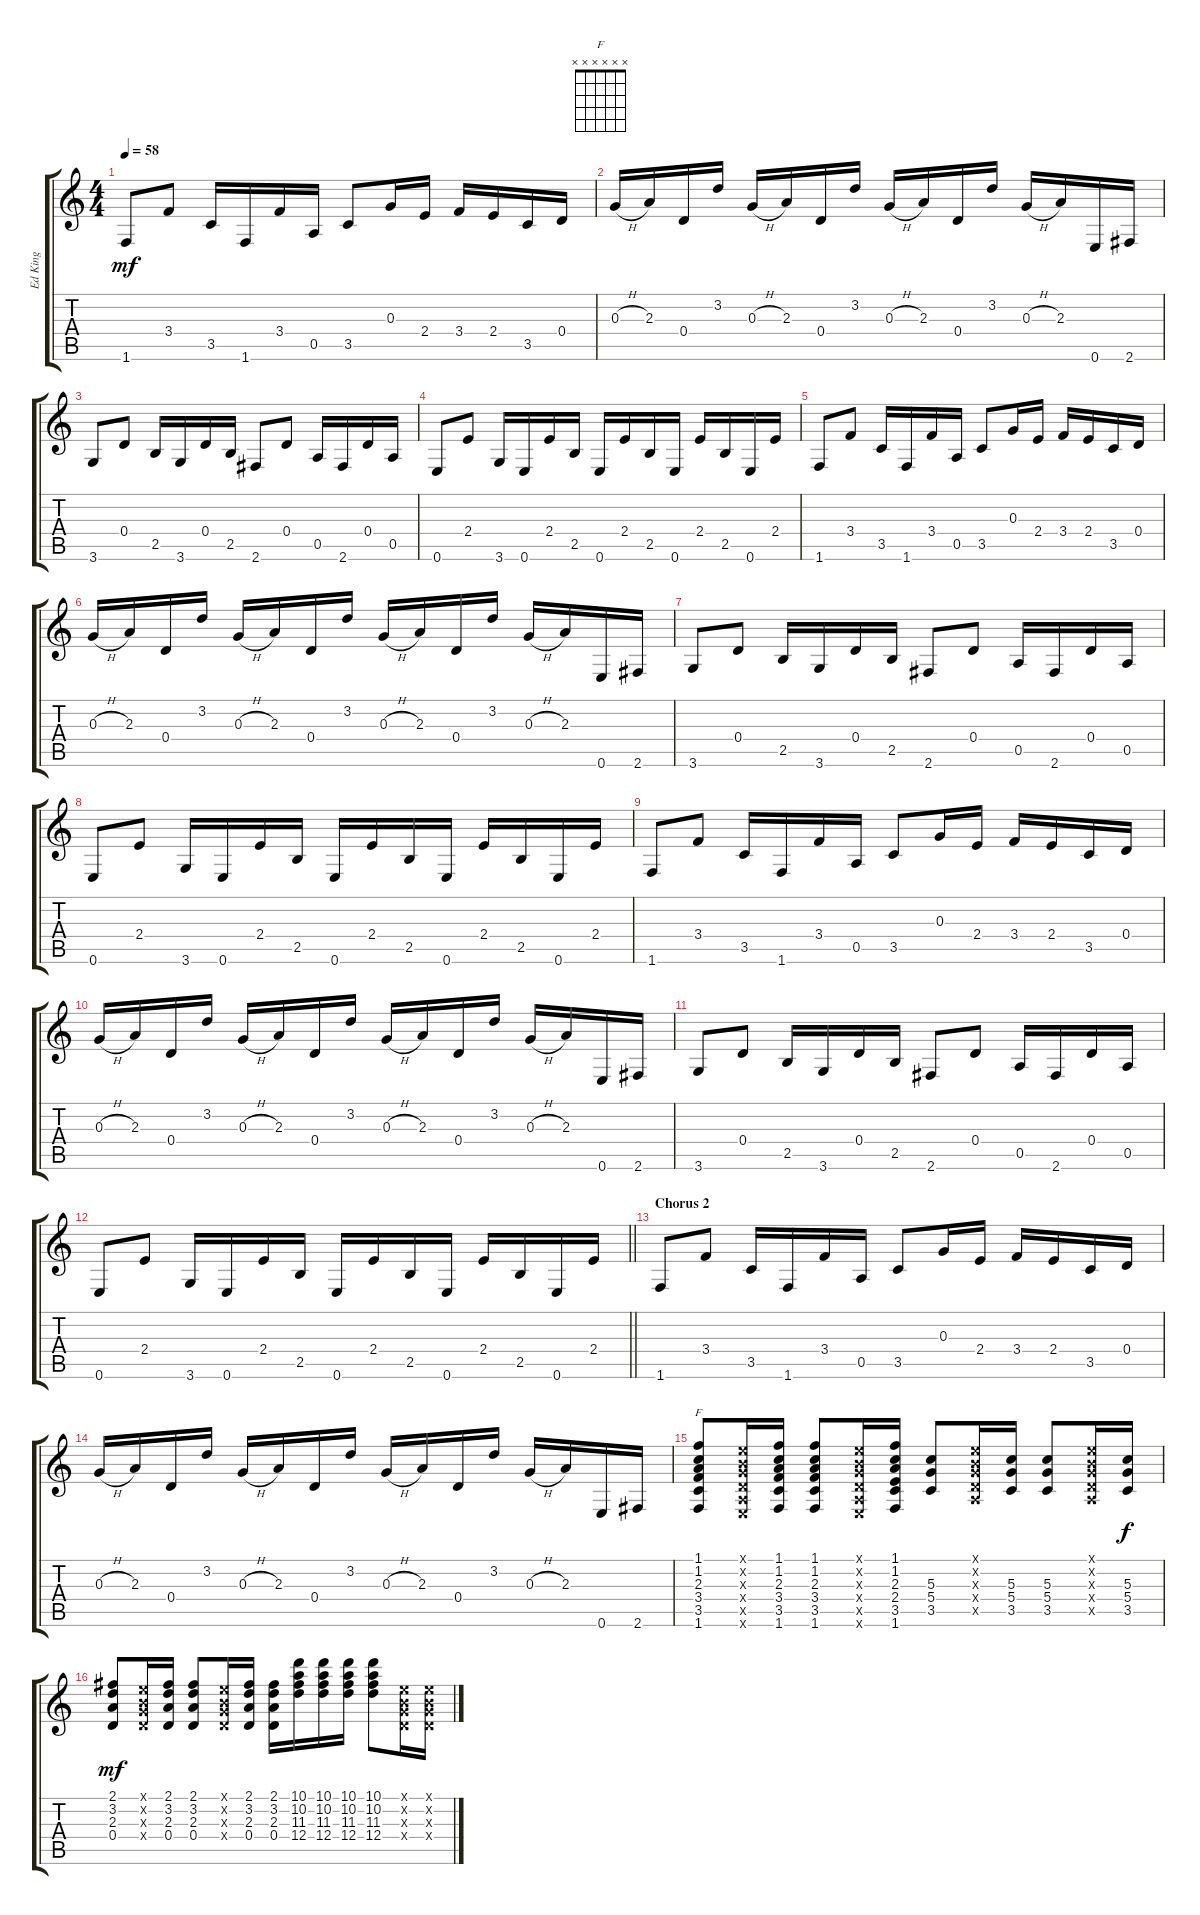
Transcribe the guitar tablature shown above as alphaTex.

\track ("Ed King" "Ed King") {instrument overdrivenguitar}
\staff {score tabs}
\tuning (E4 B3 G3 D3 A2 E2) {hide}
\chord ("F" x x x x x x)
\ts (4 4)
\tempo 58
\clef g2
\ks c
1.6.8{dy mf} 3.4.8 3.5.16 1.6.16 3.4.16 0.5.16 3.5.8 0.3.16 2.4.16 3.4.16 2.4.16 3.5.16 0.4.16 |
0.3{h}.16 2.3.16 0.4.16 3.2.16 0.3{h}.16 2.3.16 0.4.16 3.2.16 0.3{h}.16 2.3.16 0.4.16 3.2.16 0.3{h}.16 2.3.16 0.6.16 2.6.16 |
3.6.8 0.4.8 2.5.16 3.6.16 0.4.16 2.5.16 2.6.8 0.4.8 0.5.16 2.6.16 0.4.16 0.5.16 |
0.6.8 2.4.8 3.6.16 0.6.16 2.4.16 2.5.16 0.6.16 2.4.16 2.5.16 0.6.16 2.4.16 2.5.16 0.6.16 2.4.16 |
1.6.8 3.4.8 3.5.16 1.6.16 3.4.16 0.5.16 3.5.8 0.3.16 2.4.16 3.4.16 2.4.16 3.5.16 0.4.16 |
0.3{h}.16 2.3.16 0.4.16 3.2.16 0.3{h}.16 2.3.16 0.4.16 3.2.16 0.3{h}.16 2.3.16 0.4.16 3.2.16 0.3{h}.16 2.3.16 0.6.16 2.6.16 |
3.6.8 0.4.8 2.5.16 3.6.16 0.4.16 2.5.16 2.6.8 0.4.8 0.5.16 2.6.16 0.4.16 0.5.16 |
0.6.8 2.4.8 3.6.16 0.6.16 2.4.16 2.5.16 0.6.16 2.4.16 2.5.16 0.6.16 2.4.16 2.5.16 0.6.16 2.4.16 |
1.6.8 3.4.8 3.5.16 1.6.16 3.4.16 0.5.16 3.5.8 0.3.16 2.4.16 3.4.16 2.4.16 3.5.16 0.4.16 |
0.3{h}.16 2.3.16 0.4.16 3.2.16 0.3{h}.16 2.3.16 0.4.16 3.2.16 0.3{h}.16 2.3.16 0.4.16 3.2.16 0.3{h}.16 2.3.16 0.6.16 2.6.16 |
3.6.8 0.4.8 2.5.16 3.6.16 0.4.16 2.5.16 2.6.8 0.4.8 0.5.16 2.6.16 0.4.16 0.5.16 |
\barLineRight lightlight
0.6.8 2.4.8 3.6.16 0.6.16 2.4.16 2.5.16 0.6.16 2.4.16 2.5.16 0.6.16 2.4.16 2.5.16 0.6.16 2.4.16 |
\section ("" "Chorus 2")
1.6.8 3.4.8 3.5.16 1.6.16 3.4.16 0.5.16 3.5.8 0.3.16 2.4.16 3.4.16 2.4.16 3.5.16 0.4.16 |
0.3{h}.16 2.3.16 0.4.16 3.2.16 0.3{h}.16 2.3.16 0.4.16 3.2.16 0.3{h}.16 2.3.16 0.4.16 3.2.16 0.3{h}.16 2.3.16 0.6.16 2.6.16 |
(1.1 1.2 2.3 3.4 3.5 1.6).8{ch "F" instrument overdrivenguitar} (0.1{x} 0.2{x} 0.3{x} 0.4{x} 0.5{x} 0.6{x}).16 (1.1 1.2 2.3 3.4 3.5 1.6).16 (1.1 1.2 2.3 3.4 3.5 1.6).8 (0.1{x} 0.2{x} 0.3{x} 0.4{x} 0.5{x} 0.6{x}).16 (1.1 1.2 2.3 2.4 3.5 1.6).16 (5.3 5.4 3.5).8 (0.1{x} 0.2{x} 0.3{x} 0.4{x} 0.5{x}).16 (5.3 5.4 3.5).16 (5.3 5.4 3.5).8 (0.1{x} 0.2{x} 0.3{x} 0.4{x} 0.5{x}).16 (5.3 5.4 3.5).16{dy f} |
(2.1 3.2 2.3 0.4).8{dy mf} (0.1{x} 0.2{x} 0.3{x} 0.4{x}).16 (2.1 3.2 2.3 0.4).16 (2.1 3.2 2.3 0.4).8 (0.1{x} 0.2{x} 0.3{x} 0.4{x}).16 (2.1 3.2 2.3 0.4).16 (2.1 3.2 2.3 0.4).16 (10.1 10.2 11.3 12.4).16 (10.1 10.2 11.3 12.4).16 (10.1 10.2 11.3 12.4).16 (10.1 10.2 11.3 12.4).8 (0.1{x} 0.2{x} 0.3{x} 0.4{x}).16 (0.1{x} 0.2{x} 0.3{x} 0.4{x}).16
